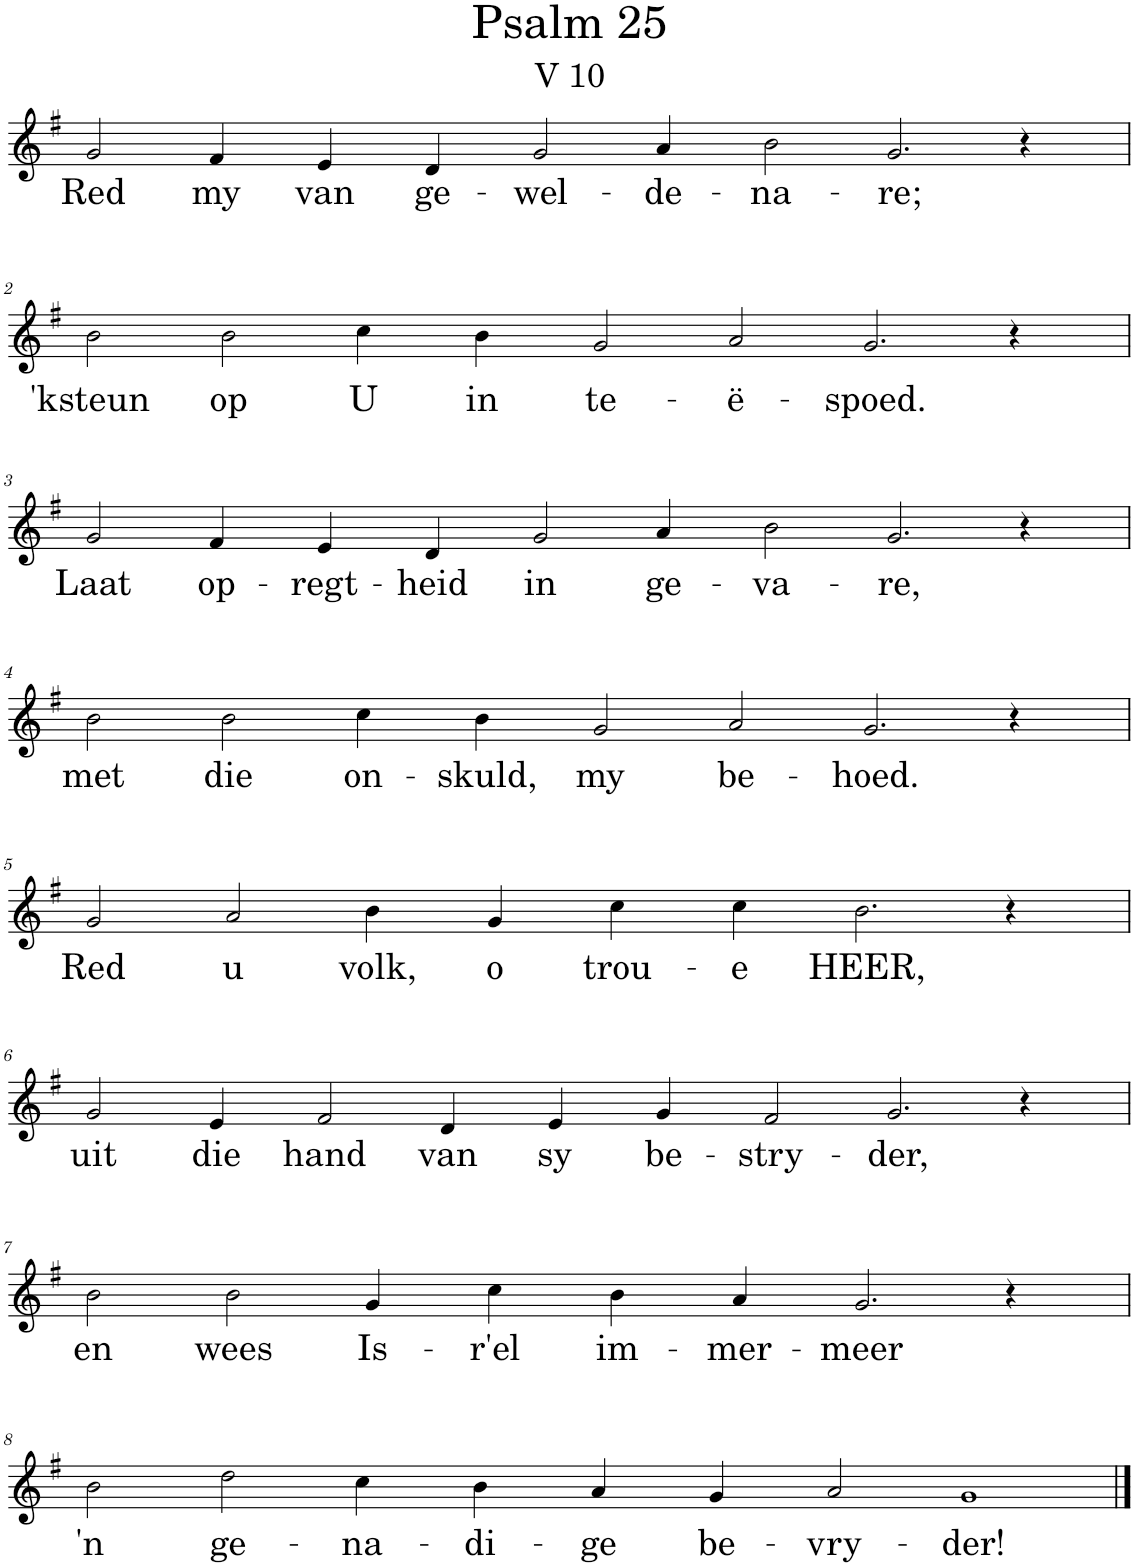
**kern	**text
*part1	*part1
*staff1	*staff1
*I"Pipe Organ	*
*I'P Org	*
*clefG2	*
*k[f#]	*
*M14/4	*
=1	=1
!	!LO:LY:b
2g/	Red
!	!LO:LY:b
4f#/	my
!	!LO:LY:b
4e/	van
!	!LO:LY:b
4d/	ge-
!	!LO:LY:b
2g/	-wel-
!	!LO:LY:b
4a/	-de-
!	!LO:LY:b
2b\	-na-
!	!LO:LY:b
2.g/	-re;
4r	.
!!LO:LB:g=z
=2	=2
!	!LO:LY:b
2b\	'ksteun
!	!LO:LY:b
2b\	op
!	!LO:LY:b
4cc\	U
!	!LO:LY:b
4b\	in
!	!LO:LY:b
2g/	te-
!	!LO:LY:b
2a/	-ë-
!	!LO:LY:b
2.g/	-spoed.
4r	.
!!LO:LB:g=z
=3	=3
!	!LO:LY:b
2g/	Laat
!	!LO:LY:b
4f#/	op-
!	!LO:LY:b
4e/	-regt-
!	!LO:LY:b
4d/	-heid
!	!LO:LY:b
2g/	in
!	!LO:LY:b
4a/	ge-
!	!LO:LY:b
2b\	-va-
!	!LO:LY:b
2.g/	-re,
4r	.
!!LO:LB:g=z
=4	=4
!	!LO:LY:b
2b\	met
!	!LO:LY:b
2b\	die
!	!LO:LY:b
4cc\	on-
!	!LO:LY:b
4b\	-skuld,
!	!LO:LY:b
2g/	my
!	!LO:LY:b
2a/	be-
!	!LO:LY:b
2.g/	-hoed.
4r	.
!!LO:LB:g=z
=5	=5
*M12/4	*
!	!LO:LY:b
2g/	Red
!	!LO:LY:b
2a/	u
!	!LO:LY:b
4b\	volk,
!	!LO:LY:b
4g/	o
!	!LO:LY:b
4cc\	trou-
!	!LO:LY:b
4cc\	-e
!	!LO:LY:b
2.b\	HEER,
4r	.
!!LO:LB:g=z
=6	=6
*M14/4	*
!	!LO:LY:b
2g/	uit
!	!LO:LY:b
4e/	die
!	!LO:LY:b
2f#/	hand
!	!LO:LY:b
4d/	van
!	!LO:LY:b
4e/	sy
!	!LO:LY:b
4g/	be-
!	!LO:LY:b
2f#/	-stry-
!	!LO:LY:b
2.g/	-der,
4r	.
!!LO:LB:g=z
=7	=7
*M12/4	*
!	!LO:LY:b
2b\	en
!	!LO:LY:b
2b\	wees
!	!LO:LY:b
4g/	Is-
!	!LO:LY:b
4cc\	-r'el
!	!LO:LY:b
4b\	im-
!	!LO:LY:b
4a/	-mer-
!	!LO:LY:b
2.g/	-meer
4r	.
!!LO:LB:g=z
=8	=8
*M14/4	*
!	!LO:LY:b
2b\	'n
!	!LO:LY:b
2dd\	ge-
!	!LO:LY:b
4cc\	-na-
!	!LO:LY:b
4b\	-di-
!	!LO:LY:b
4a/	-ge
!	!LO:LY:b
4g/	be-
!	!LO:LY:b
2a/	-vry-
!	!LO:LY:b
1g	-der!
==	==
*-	*-
